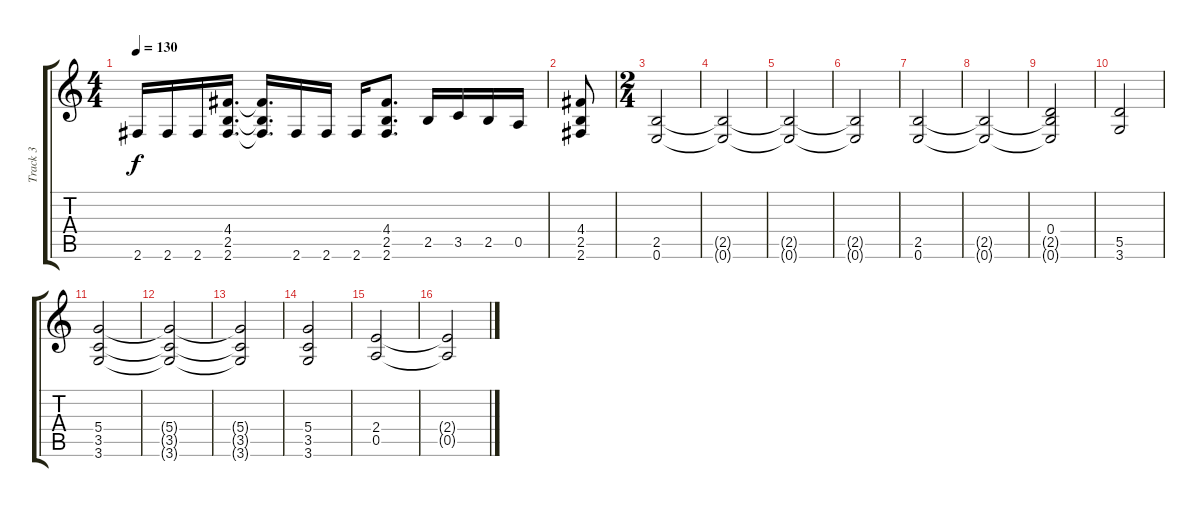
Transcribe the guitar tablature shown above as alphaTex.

\track ("Track 3" "Track 3") {instrument distortionguitar}
\staff {score tabs}
\tuning (E4 B3 G3 D3 A2 E2) {hide}
\ts (4 4)
\tempo 130
\clef g2
\ks c
2.6.16{dy f} 2.6.16 2.6.16 (4.4 2.5 2.6).16{d} (4.4{t} 2.5{t} 2.6{t}).16{d} 2.6.16 2.6.16 2.6.16 (4.4 2.5 2.6).8{d} 2.5.16 3.5.16 2.5.16 0.5.16 |
(4.4 2.5 2.6).8 |
\ts (2 4)
(2.5 0.6).2 |
(2.5{t} 0.6{t}).2 |
(2.5{t} 0.6{t}).2 |
(2.5{t} 0.6{t}).2 |
(2.5 0.6).2 |
(2.5{t} 0.6{t}).2 |
(0.4 2.5{t} 0.6{t}).2 |
(5.5 3.6).2 |
(5.4 3.5 3.6).2 |
(5.4{t} 3.5{t} 3.6{t}).2 |
(5.4{t} 3.5{t} 3.6{t}).2 |
(5.4 3.5 3.6).2 |
(2.4 0.5).2 |
(2.4{t} 0.5{t}).2
